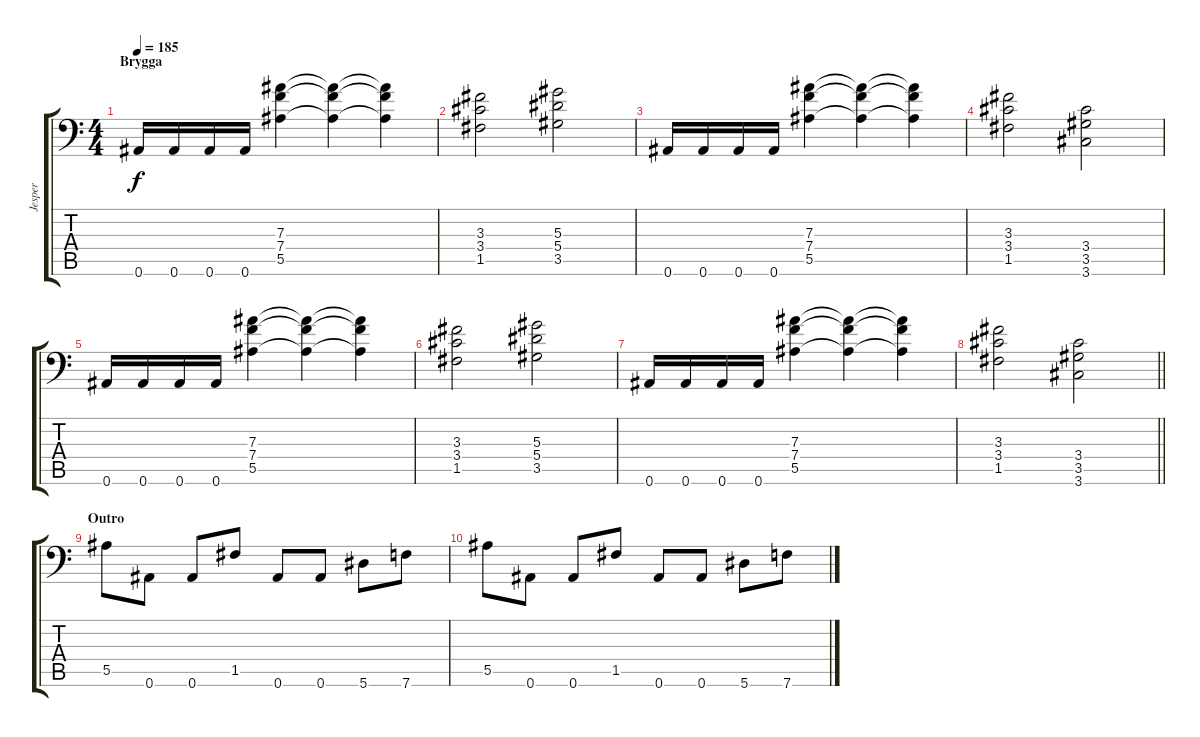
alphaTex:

\track ("Jesper" "Jesper") {instrument distortionguitar}
\staff {score tabs}
\tuning (C4 G3 Eb3 Bb2 F2 Bb1) {hide}
\ts (4 4)
\section ("" "Brygga")
\tempo 185
\clef f4
\ks c
0.6.16{dy f} 0.6.16 0.6.16 0.6.16 (7.3 7.4 5.5).4 (7.3{t} 7.4{t} 5.5{t}).4 (7.3{t} 7.4{t} 5.5{t}).4 |
(3.3 3.4 1.5).2 (5.3 5.4 3.5).2 |
0.6.16 0.6.16 0.6.16 0.6.16 (7.3 7.4 5.5).4 (7.3{t} 7.4{t} 5.5{t}).4 (7.3{t} 7.4{t} 5.5{t}).4 |
(3.3 3.4 1.5).2 (3.4 3.5 3.6).2 |
0.6.16 0.6.16 0.6.16 0.6.16 (7.3 7.4 5.5).4 (7.3{t} 7.4{t} 5.5{t}).4 (7.3{t} 7.4{t} 5.5{t}).4 |
(3.3 3.4 1.5).2 (5.3 5.4 3.5).2 |
0.6.16 0.6.16 0.6.16 0.6.16 (7.3 7.4 5.5).4 (7.3{t} 7.4{t} 5.5{t}).4 (7.3{t} 7.4{t} 5.5{t}).4 |
\barLineRight lightlight
(3.3 3.4 1.5).2 (3.4 3.5 3.6).2 |
\section ("" "Outro")
5.5.8 0.6.8 0.6.8 1.5.8 0.6.8 0.6.8 5.6.8 7.6.8 |
5.5.8 0.6.8 0.6.8 1.5.8 0.6.8 0.6.8 5.6.8 7.6.8
